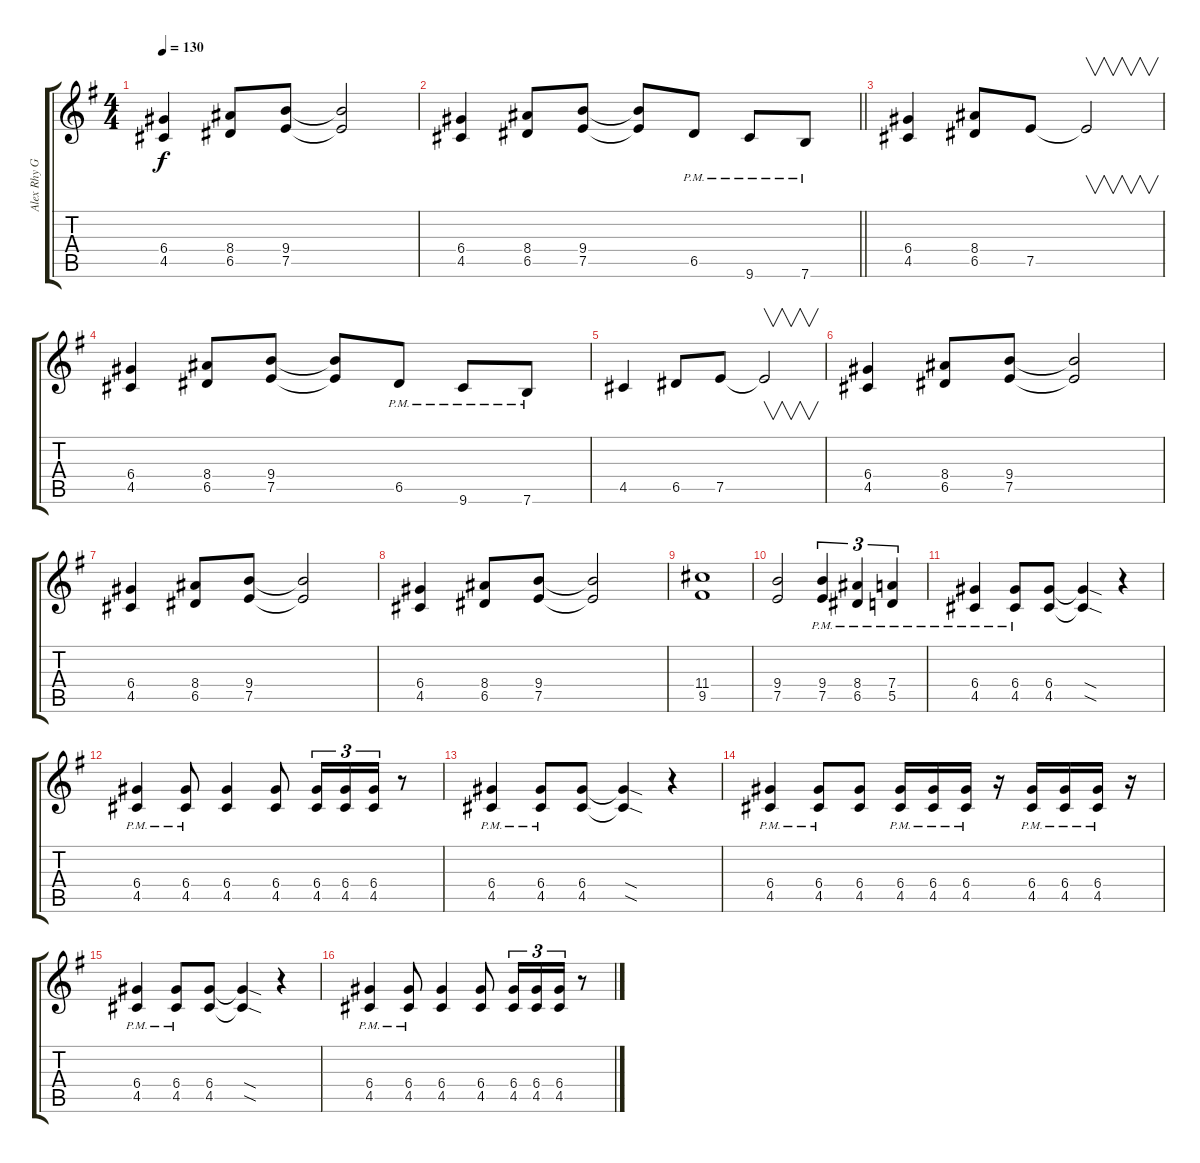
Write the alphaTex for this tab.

\track ("Alex Rhy Gtr" "Alex Rhy G") {instrument distortionguitar}
\staff {score tabs}
\tuning (E4 B3 G3 D3 A2 E2) {hide}
\ts (4 4)
\tempo 130
\clef g2
\ks g
(6.4 4.5).4{dy f} (8.4 6.5).8 (9.4 7.5).8 (9.4{t} 7.5{t}).2 |
\barLineRight lightlight
(6.4 4.5).4 (8.4 6.5).8 (9.4 7.5).8 (9.4{t} 7.5{t}).8 6.5{pm}.8 9.6{pm}.8 7.6{pm}.8 |
(6.4 4.5).4 (8.4 6.5).8 7.5.8 7.5{t}.2{v} |
(6.4 4.5).4 (8.4 6.5).8 (9.4 7.5).8 (9.4{t} 7.5{t}).8 6.5{pm}.8 9.6{pm}.8 7.6{pm}.8 |
4.5.4 6.5.8 7.5.8 7.5{t}.2{v} |
(6.4 4.5).4 (8.4 6.5).8 (9.4 7.5).8 (9.4{t} 7.5{t}).2 |
(6.4 4.5).4 (8.4 6.5).8 (9.4 7.5).8 (9.4{t} 7.5{t}).2 |
(6.4 4.5).4 (8.4 6.5).8 (9.4 7.5).8 (9.4{t} 7.5{t}).2 |
(11.4 9.5).1 |
(9.4 7.5).2 (9.4{pm} 7.5{pm}).4{tu (3 2)} (8.4{pm} 6.5{pm}).4{tu (3 2)} (7.4{pm} 5.5{pm}).4{tu (3 2)} |
(6.4{pm} 4.5{pm}).4 (6.4{pm} 4.5{pm}).8 (6.4 4.5).8 (6.4{sod t} 4.5{sod t}).4 r.4 |
(6.4{pm} 4.5{pm}).4 (6.4{pm} 4.5{pm}).8 (6.4 4.5).4 (6.4 4.5).8 (6.4 4.5).16{tu (3 2)} (6.4 4.5).16{tu (3 2)} (6.4 4.5).16{tu (3 2)} r.8 |
(6.4{pm} 4.5{pm}).4 (6.4{pm} 4.5{pm}).8 (6.4 4.5).8 (6.4{sod t} 4.5{sod t}).4 r.4 |
(6.4{pm} 4.5{pm}).4 (6.4{pm} 4.5{pm}).8 (6.4 4.5).8 (6.4{pm} 4.5{pm}).16 (6.4{pm} 4.5{pm}).16 (6.4{pm} 4.5{pm}).16 r.16 (6.4{pm} 4.5{pm}).16 (6.4{pm} 4.5{pm}).16 (6.4{pm} 4.5{pm}).16 r.16 |
(6.4{pm} 4.5{pm}).4 (6.4{pm} 4.5{pm}).8 (6.4 4.5).8 (6.4{sod t} 4.5{sod t}).4 r.4 |
(6.4{pm} 4.5{pm}).4 (6.4{pm} 4.5{pm}).8 (6.4 4.5).4 (6.4 4.5).8 (6.4 4.5).16{tu (3 2)} (6.4 4.5).16{tu (3 2)} (6.4 4.5).16{tu (3 2)} r.8
